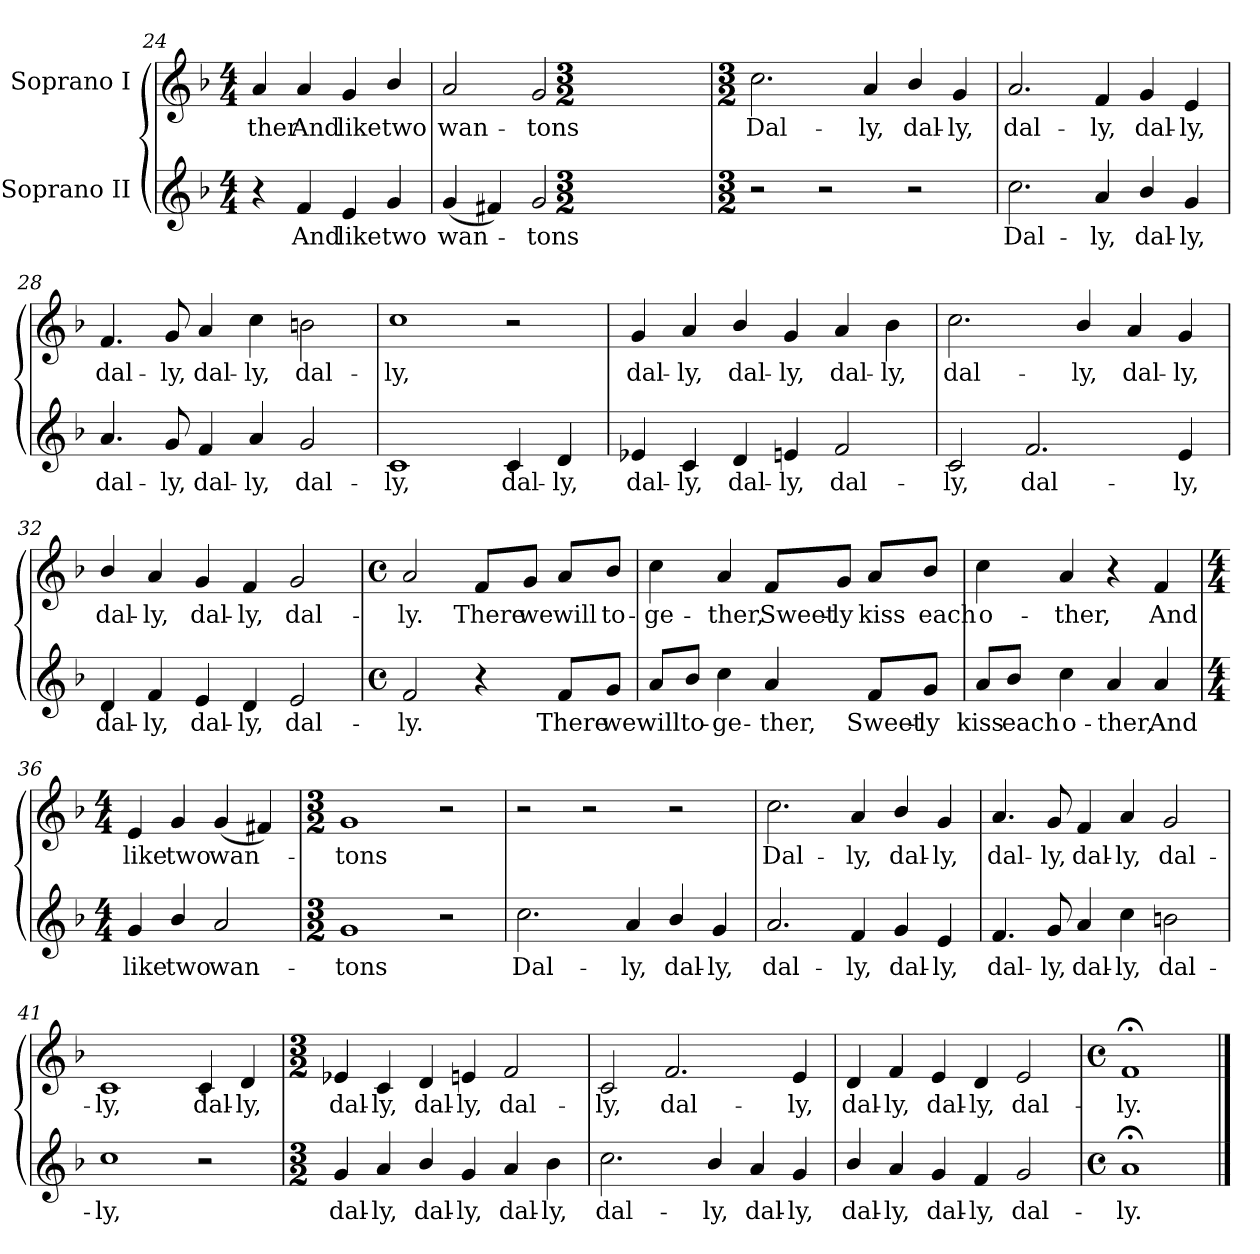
**kern	**text	**kern	**text
*part2	*part2	*part1	*part1
*staff2	*staff2	*staff1	*staff1
*I"Soprano II	*	*I"Soprano I	*
*clefG2	*	*clefG2	*
*k[b-]	*	*k[b-]	*
*F:	*	*F:	*
*M4/4	*	*M4/4	*
=24	=24	=24	=24
!	!	!	!LO:LY:b
4r	.	4a	-ther
!	!LO:LY:b	!	!LO:LY:b
4f	And	4a	And
!	!LO:LY:b	!	!LO:LY:b
4e	like	4g	like
!	!LO:LY:b	!	!LO:LY:b
4g	two	4b-/	two
=25	=25	=25	=25
!	!LO:LY:b	!	!LO:LY:b
(<4g	wan-	2a	wan-
4f#X)	.	.	.
!	!LO:LY:b	!	!LO:LY:b
2g	-tons	2g	-tons
*M3/2	*	*M3/2	*
!!LO:LB:g=z
=26	=26	=26	=26
*M3/2	*	*M3/2	*
!	!	!	!LO:LY:b
2r	.	2.cc	Dal-
2r	.	.	.
!	!	!	!LO:LY:b
.	.	4a	-ly,
!	!	!	!LO:LY:b
2r	.	4b-/	dal-
!	!	!	!LO:LY:b
.	.	4g	-ly,
=27	=27	=27	=27
!	!LO:LY:b	!	!LO:LY:b
2.cc	Dal-	2.a	dal-
!	!LO:LY:b	!	!LO:LY:b
4a	-ly,	4f	-ly,
!	!LO:LY:b	!	!LO:LY:b
4b-/	dal-	4g	dal-
!	!LO:LY:b	!	!LO:LY:b
4g	-ly,	4e	-ly,
=28	=28	=28	=28
!	!LO:LY:b	!	!LO:LY:b
4.a	dal-	4.f	dal-
!	!LO:LY:b	!	!LO:LY:b
8g	-ly,	8g	-ly,
!	!LO:LY:b	!	!LO:LY:b
4f	dal-	4a	dal-
!	!LO:LY:b	!	!LO:LY:b
4a	-ly,	4cc	-ly,
!	!LO:LY:b	!	!LO:LY:b
2g	dal-	2bn	dal-
=29	=29	=29	=29
!	!LO:LY:b	!	!LO:LY:b
1c	-ly,	1cc	-ly,
!	!LO:LY:b	!	!
4c	dal-	2r	.
!	!LO:LY:b	!	!
4d	-ly,	.	.
=30	=30	=30	=30
!	!LO:LY:b	!	!LO:LY:b
4e-X	dal-	4g	dal-
!	!LO:LY:b	!	!LO:LY:b
4c	-ly,	4a	-ly,
!	!LO:LY:b	!	!LO:LY:b
4d	dal-	4b-/	dal-
!	!LO:LY:b	!	!LO:LY:b
4en	-ly,	4g	-ly,
!	!LO:LY:b	!	!LO:LY:b
2f	dal-	4a	dal-
!	!	!	!LO:LY:b
.	.	4b-	-ly,
=31	=31	=31	=31
!	!LO:LY:b	!	!LO:LY:b
2c	-ly,	2.cc	dal-
!	!LO:LY:b	!	!
2.f	dal-	.	.
!	!	!	!LO:LY:b
.	.	4b-/	-ly,
!	!	!	!LO:LY:b
.	.	4a	dal-
!	!LO:LY:b	!	!LO:LY:b
4e	-ly,	4g	-ly,
!!LO:LB:g=z
=32	=32	=32	=32
!	!LO:LY:b	!	!LO:LY:b
4d	dal-	4b-/	dal-
!	!LO:LY:b	!	!LO:LY:b
4f	-ly,	4a	-ly,
!	!LO:LY:b	!	!LO:LY:b
4e	dal-	4g	dal-
!	!LO:LY:b	!	!LO:LY:b
4d	-ly,	4f	-ly,
!	!LO:LY:b	!	!LO:LY:b
2e	dal-	2g	dal-
=33	=33	=33	=33
*M4/4	*	*M4/4	*
*met(c)	*	*met(c)	*
!	!LO:LY:b	!	!LO:LY:b
2f	-ly.	2a	-ly.
!	!	!	!LO:LY:b
4r	.	8f/L	There
!	!	!	!LO:LY:b
.	.	8g/J	we
!	!LO:LY:b	!	!LO:LY:b
8f/L	There	8a/L	will
!	!LO:LY:b	!	!LO:LY:b
8g/J	we	8b-/J	to-
=34	=34	=34	=34
!	!LO:LY:b	!	!LO:LY:b
8a/L	will	4cc	-ge-
!	!LO:LY:b	!	!
8b-/J	to-	.	.
!	!LO:LY:b	!	!LO:LY:b
4cc	-ge-	4a	-ther,
!	!LO:LY:b	!	!LO:LY:b
4a	-ther,	8f/L	Sweet-
!	!	!	!LO:LY:b
.	.	8g/J	-ly
!	!LO:LY:b	!	!LO:LY:b
8f/L	Sweet-	8a/L	kiss
!	!LO:LY:b	!	!LO:LY:b
8g/J	-ly	8b-/J	each
=35	=35	=35	=35
!	!LO:LY:b	!	!LO:LY:b
8a/L	kiss	4cc	o-
!	!LO:LY:b	!	!
8b-/J	each	.	.
!	!LO:LY:b	!	!LO:LY:b
4cc	o-	4a	-ther,
!	!LO:LY:b	!	!
4a	-ther,	4r	.
!	!LO:LY:b	!	!LO:LY:b
4a	And	4f	And
!!LO:LB:g=z
=36	=36	=36	=36
*M4/4	*	*M4/4	*
!	!LO:LY:b	!	!LO:LY:b
4g	like	4e	like
!	!LO:LY:b	!	!LO:LY:b
4b-/	two	4g	two
!	!LO:LY:b	!	!LO:LY:b
2a	wan-	(<4g	wan-
.	.	4f#X)	.
=37	=37	=37	=37
*M3/2	*	*M3/2	*
!	!LO:LY:b	!	!LO:LY:b
1g	-tons	1g	tons
2r	.	2r	.
=38	=38	=38	=38
!	!LO:LY:b	!	!
2.cc	Dal-	2r	.
.	.	2r	.
!	!LO:LY:b	!	!
4a	-ly,	.	.
!	!LO:LY:b	!	!
4b-/	dal-	2r	.
!	!LO:LY:b	!	!
4g	-ly,	.	.
=39	=39	=39	=39
!	!LO:LY:b	!	!LO:LY:b
2.a	dal-	2.cc	Dal-
!	!LO:LY:b	!	!LO:LY:b
4f	-ly,	4a	-ly,
!	!LO:LY:b	!	!LO:LY:b
4g	dal-	4b-/	dal-
!	!LO:LY:b	!	!LO:LY:b
4e	-ly,	4g	-ly,
=40	=40	=40	=40
!	!LO:LY:b	!	!LO:LY:b
4.f	dal-	4.a	dal-
!	!LO:LY:b	!	!LO:LY:b
8g	-ly,	8g	-ly,
!	!LO:LY:b	!	!LO:LY:b
4a	dal-	4f	dal-
!	!LO:LY:b	!	!LO:LY:b
4cc	-ly,	4a	-ly,
!	!LO:LY:b	!	!LO:LY:b
2bn	dal-	2g	dal-
=41	=41	=41	=41
!	!LO:LY:b	!	!LO:LY:b
1cc	-ly,	1c	-ly,
!	!	!	!LO:LY:b
2r	.	4c	dal-
!	!	!	!LO:LY:b
.	.	4d	-ly,
!!LO:LB:g=z
=42	=42	=42	=42
*M3/2	*	*M3/2	*
!	!LO:LY:b	!	!LO:LY:b
4g	dal-	4e-X	dal-
!	!LO:LY:b	!	!LO:LY:b
4a	-ly,	4c	-ly,
!	!LO:LY:b	!	!LO:LY:b
4b-/	dal-	4d	dal-
!	!LO:LY:b	!	!LO:LY:b
4g	-ly,	4en	-ly,
!	!LO:LY:b	!	!LO:LY:b
4a	dal-	2f	dal-
!	!LO:LY:b	!	!
4b-	-ly,	.	.
=43	=43	=43	=43
!	!LO:LY:b	!	!LO:LY:b
2.cc	dal-	2c	-ly,
!	!	!	!LO:LY:b
.	.	2.f	dal-
!	!LO:LY:b	!	!
4b-/	-ly,	.	.
!	!LO:LY:b	!	!
4a	dal-	.	.
!	!LO:LY:b	!	!LO:LY:b
4g	-ly,	4e	-ly,
=44	=44	=44	=44
!	!LO:LY:b	!	!LO:LY:b
4b-/	dal-	4d	dal-
!	!LO:LY:b	!	!LO:LY:b
4a	-ly,	4f	-ly,
!	!LO:LY:b	!	!LO:LY:b
4g	dal-	4e	dal-
!	!LO:LY:b	!	!LO:LY:b
4f	-ly,	4d	-ly,
!	!LO:LY:b	!	!LO:LY:b
2g	dal-	2e	dal-
=45	=45	=45	=45
*M4/4	*	*M4/4	*
*met(c)	*	*met(c)	*
!	!LO:LY:b	!	!LO:LY:b
1a;<	-ly.	1f;<	-ly.
==	==	==	==
*-	*-	*-	*-
